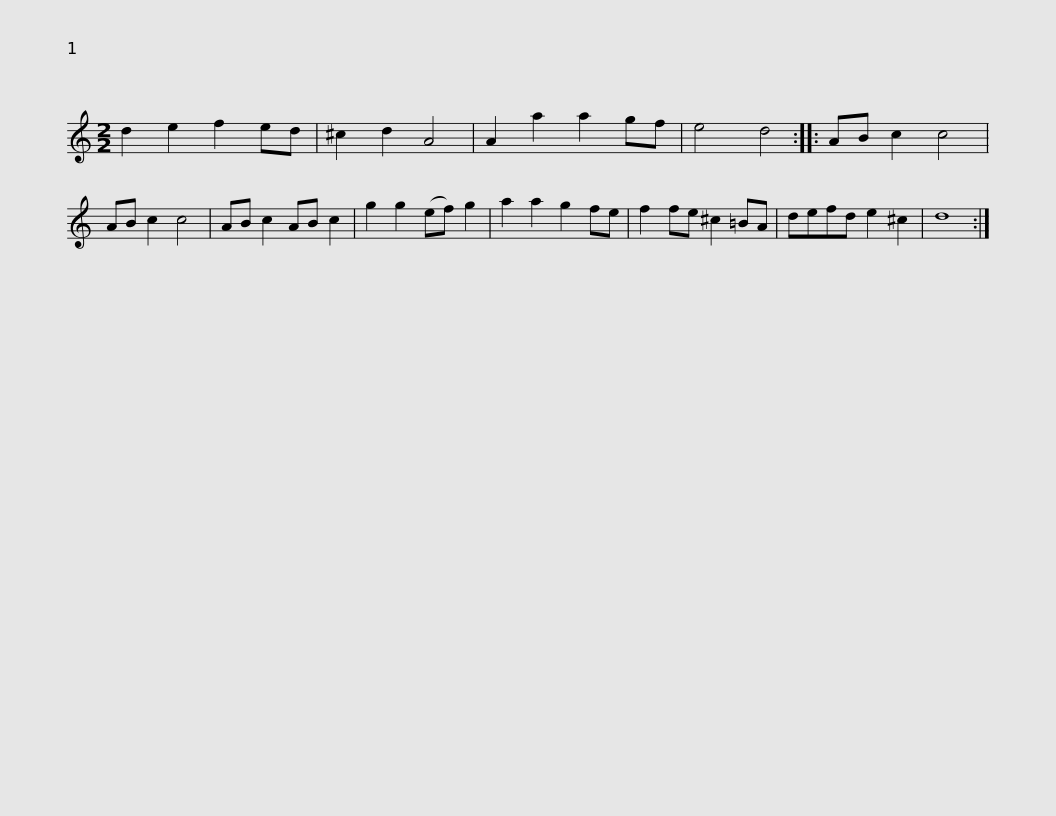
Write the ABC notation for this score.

X:1
L:1/8
M:2/2
I:linebreak $
K:C
V:1 treble
V:1
 d2 e2 f2 ed | ^c2 d2 A4 | A2 a2 a2 gf | e4 d4 :: AB c2 c4 | %5
 AB c2 c4 | AB c2 AB c2 | g2 g2 (ef) g2 | a2 a2 g2 fe |$ f2 fe ^c2 =BA | %10
 defd e2 ^c2 | d8 :| %12
